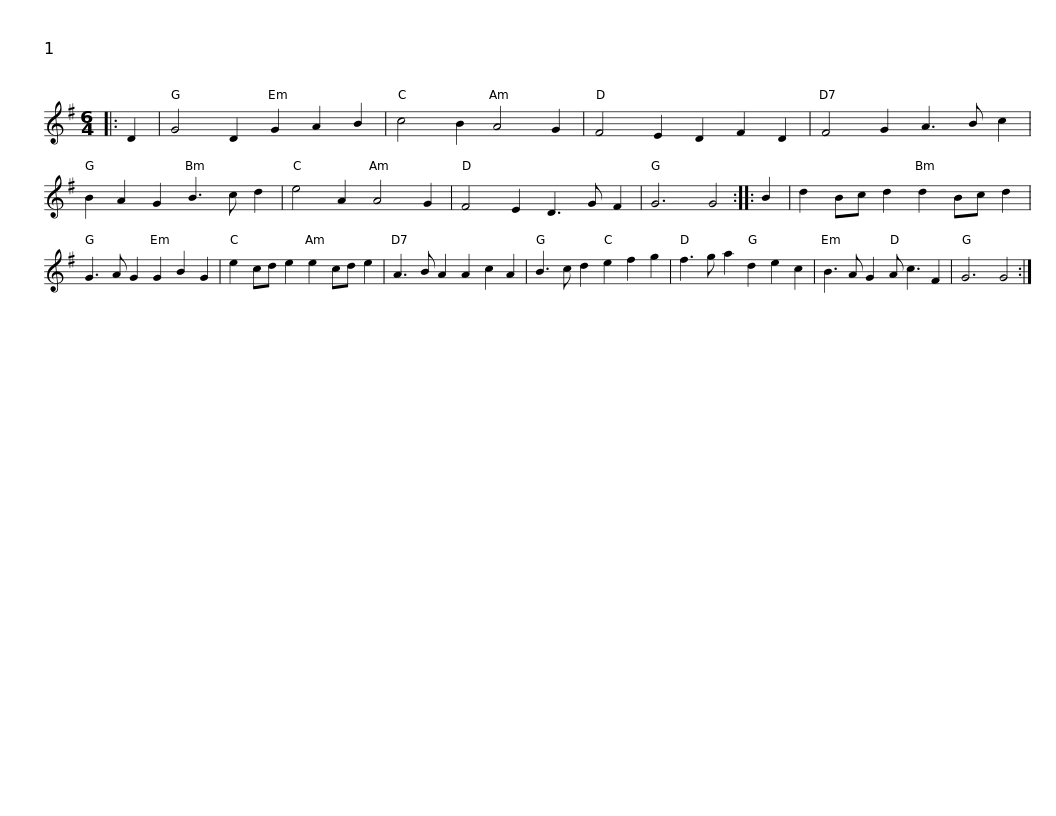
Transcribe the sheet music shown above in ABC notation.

X:1
L:1/8
M:6/4
I:linebreak $
K:G
V:1 treble
V:1
|: D2 | G4 D2 G2 A2 B2 | c4 B2 A4 G2 | F4 E2 D2 F2 D2 | F4 G2 A3 B c2 |$ %5
 B2 A2 G2 B3 c d2 | e4 A2 A4 G2 | F4 E2 D3 G F2 | G6 G4 ::$ B2 | %10
 d2 Bc d2 d2 Bc d2 | G3 A G2 G2 B2 G2 | e2 cd e2 e2 cd e2 | A3 B A2 A2 c2 A2 |$ B3 c d2 e2 f2 g2 | %15
 f3 g a2 d2 e2 c2 | B3 A G2 A c3 F2 | G6 G4 :| %18
